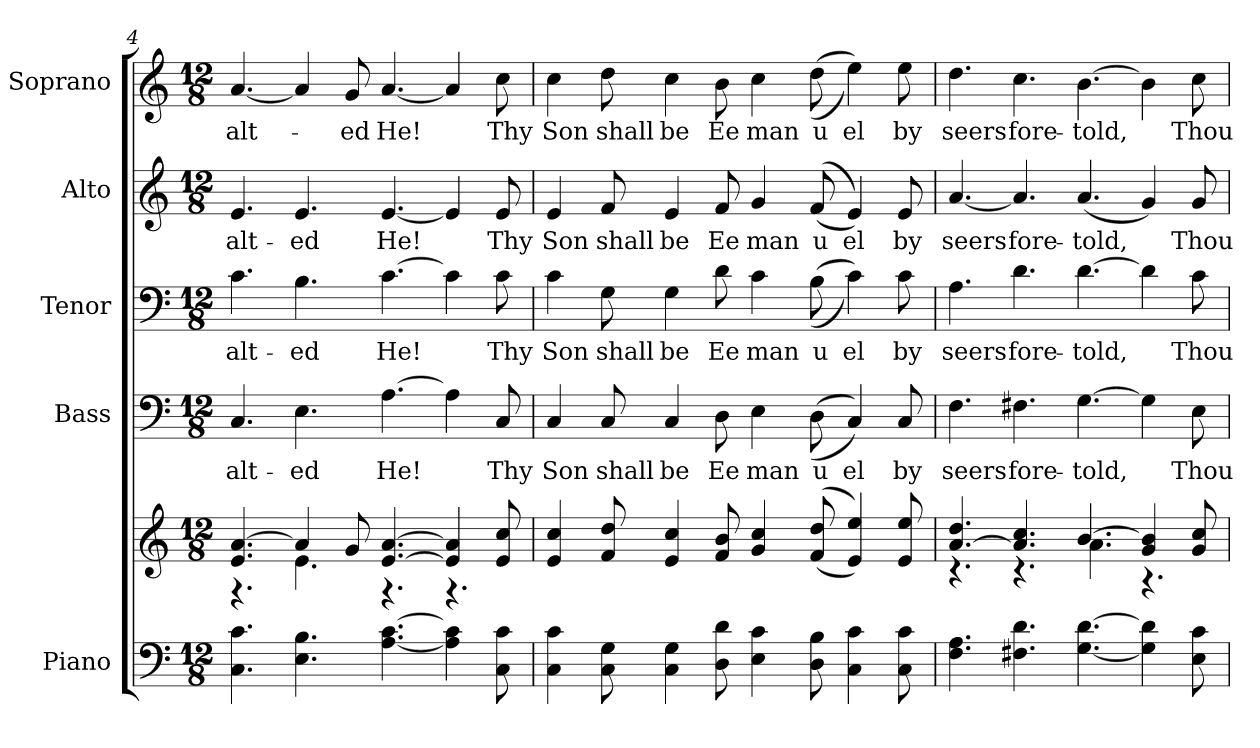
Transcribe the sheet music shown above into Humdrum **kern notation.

**kern	**kern	**kern	**text	**kern	**text	**kern	**text	**kern	**text
*part5	*part5	*part4	*part4	*part3	*part3	*part2	*part2	*part1	*part1
*staff6	*staff5	*staff4	*staff4	*staff3	*staff3	*staff2	*staff2	*staff1	*staff1
*I"Piano	*	*I"Bass	*	*I"Tenor	*	*I"Alto	*	*I"Soprano	*
*I'Pno.	*	*I'B.	*	*I'T.	*	*I'A.	*	*I'S.	*
!!LO:PB:g=z
*clefF4	*clefG2	*clefF4	*	*clefF4	*	*clefG2	*	*clefG2	*
*k[]	*k[]	*k[]	*	*k[]	*	*k[]	*	*k[]	*
*C:	*C:	*C:	*	*C:	*	*C:	*	*C:	*
*M12/8	*M12/8	*M12/8	*	*M12/8	*	*M12/8	*	*M12/8	*
=4	=4	=4	=4	=4	=4	=4	=4	=4	=4
*	*^	*	*	*	*	*	*	*	*
!	!	!	!	!LO:LY:b:color=#000000	!	!	!	!	!	!
!	!	!	!	!	!	!LO:LY:b:color=#000000	!	!	!	!
!	!	!	!	!	!	!	!	!LO:LY:b:color=#000000	!	!
!	!	!	!	!	!	!	!	!	!	!LO:LY:b:color=#000000
4.Ci\ 4.ci	4.ei/ [>4.ai	4.r	4.Ci/	-alt-	4.ci\	-alt-	4.ei/	-alt-	[<4.ai/	-alt-
!	!	!	!	!LO:LY:b:color=#000000	!	!	!	!	!	!
!	!	!	!	!	!	!LO:LY:b:color=#000000	!	!	!	!
!	!	!	!	!	!	!	!	!LO:LY:b:color=#000000	!	!
4.Ei\ 4.Bi	4ai/]	4.ei\	4.Ei\	-ed	4.Bi\	-ed	4.ei/	-ed	4ai/]	.
!	!	!	!	!	!	!	!	!	!	!LO:LY:b:color=#000000
.	8gi/	.	.	.	.	.	.	.	8gi/	-ed
!	!	!	!	!LO:LY:b:color=#000000	!	!	!	!	!	!
!	!	!	!	!	!	!LO:LY:b:color=#000000	!	!	!	!
!	!	!	!	!	!	!	!	!LO:LY:b:color=#000000	!	!
!	!	!	!	!	!	!	!	!	!	!LO:LY:b:color=#000000
[<4.Ai\ [>4.ci	[>4.ei/ [>4.ai	4.r	[>4.Ai\	He!	[>4.ci\	He!	[<4.ei/	He!	[<4.ai/	He!
4Ai\] 4ci]	4ei/] 4ai]	4.r	4Ai\]	.	4ci\]	.	4ei/]	.	4ai/]	.
!	!	!	!	!LO:LY:b:color=#000000	!	!	!	!	!	!
!	!	!	!	!	!	!LO:LY:b:color=#000000	!	!	!	!
!	!	!	!	!	!	!	!	!LO:LY:b:color=#000000	!	!
!	!	!	!	!	!	!	!	!	!	!LO:LY:b:color=#000000
8Ci\ 8ci	8ei/ 8cci	.	8Ci/	Thy	8ci\	Thy	8ei/	Thy	8cci\	Thy
*	*v	*v	*	*	*	*	*	*	*	*
!!LO:PB:g=z
=5	=5	=5	=5	=5	=5	=5	=5	=5	=5
!	!	!	!LO:LY:b:color=#000000	!	!	!	!	!	!
!	!	!	!	!	!LO:LY:b:color=#000000	!	!	!	!
!	!	!	!	!	!	!	!LO:LY:b:color=#000000	!	!
!	!	!	!	!	!	!	!	!	!LO:LY:b:color=#000000
4Ci\ 4ci	4ei/ 4cci	4Ci/	Son	4ci\	Son	4ei/	Son	4cci\	Son
!	!	!	!LO:LY:b:color=#000000	!	!	!	!	!	!
!	!	!	!	!	!LO:LY:b:color=#000000	!	!	!	!
!	!	!	!	!	!	!	!LO:LY:b:color=#000000	!	!
!	!	!	!	!	!	!	!	!	!LO:LY:b:color=#000000
8Ci\ 8Gi	8fi/ 8ddi	8Ci/	shall	8Gi\	shall	8fi/	shall	8ddi\	shall
!	!	!	!LO:LY:b:color=#000000	!	!	!	!	!	!
!	!	!	!	!	!LO:LY:b:color=#000000	!	!	!	!
!	!	!	!	!	!	!	!LO:LY:b:color=#000000	!	!
!	!	!	!	!	!	!	!	!	!LO:LY:b:color=#000000
4Ci\ 4Gi	4ei/ 4cci	4Ci/	be	4Gi\	be	4ei/	be	4cci\	be
!	!	!	!LO:LY:b:color=#000000	!	!	!	!	!	!
!	!	!	!	!	!LO:LY:b:color=#000000	!	!	!	!
!	!	!	!	!	!	!	!LO:LY:b:color=#000000	!	!
!	!	!	!	!	!	!	!	!	!LO:LY:b:color=#000000
8Di\ 8di	8fi/ 8bi	8Di\	Ee	8di\	Ee	8fi/	Ee	8bi\	Ee
!	!	!	!LO:LY:b:color=#000000	!	!	!	!	!	!
!	!	!	!	!	!LO:LY:b:color=#000000	!	!	!	!
!	!	!	!	!	!	!	!LO:LY:b:color=#000000	!	!
!	!	!	!	!	!	!	!	!	!LO:LY:b:color=#000000
4Ei\ 4ci	4gi/ 4cci	4Ei\	man	4ci\	man	4gi/	man	4cci\	man
!	!	!	!LO:LY:b:color=#000000	!	!	!	!	!	!
!	!	!	!	!	!LO:LY:b:color=#000000	!	!	!	!
!	!	!	!	!	!	!	!LO:LY:b:color=#000000	!	!
!	!	!	!	!	!	!	!	!	!LO:LY:b:color=#000000
8Di\ 8Bi	((8fi/ 8ddi	((8Di\	u	((8Bi\	u	((8fi/	u	((8ddi\	u
!	!	!	!LO:LY:b:color=#000000	!	!	!	!	!	!
!	!	!	!	!	!LO:LY:b:color=#000000	!	!	!	!
!	!	!	!	!	!	!	!LO:LY:b:color=#000000	!	!
!	!	!	!	!	!	!	!	!	!LO:LY:b:color=#000000
4Ci\ 4ci	4ei/ 4eei))	4Ci/))	el	4ci\))	el	4ei/))	el	4eei\))	el
!	!	!	!LO:LY:b:color=#000000	!	!	!	!	!	!
!	!	!	!	!	!LO:LY:b:color=#000000	!	!	!	!
!	!	!	!	!	!	!	!LO:LY:b:color=#000000	!	!
!	!	!	!	!	!	!	!	!	!LO:LY:b:color=#000000
8Ci\ 8ci	8ei/ 8eei	8Ci/	by	8ci\	by	8ei/	by	8eei\	by
!!LO:PB:g=z
=6	=6	=6	=6	=6	=6	=6	=6	=6	=6
*	*^	*	*	*	*	*	*	*	*
!	!	!	!	!LO:LY:b:color=#000000	!	!	!	!	!	!
!	!	!	!	!	!	!LO:LY:b:color=#000000	!	!	!	!
!	!	!	!	!	!	!	!	!LO:LY:b:color=#000000	!	!
!	!	!	!	!	!	!	!	!	!	!LO:LY:b:color=#000000
4.Fi\ 4.Ai	[>4.ai/ 4.ddi	4.r	4.Fi\	seers	4.Ai\	seers	[<4.ai/	seers	4.ddi\	seers
!	!	!	!	!LO:LY:b:color=#000000	!	!	!	!	!	!
!	!	!	!	!	!	!LO:LY:b:color=#000000	!	!	!	!
!	!	!	!	!	!	!	!	!LO:LY:b:color=#000000	!	!
!	!	!	!	!	!	!	!	!	!	!LO:LY:b:color=#000000
4.F#Xi\ 4.di	4.ai/] 4.cci	4.r	4.F#Xi\	fore-	4.di\	fore-	4.ai/]	fore-	4.cci\	fore-
!	!	!	!	!LO:LY:b:color=#000000	!	!	!	!	!	!
!	!	!	!	!	!	!LO:LY:b:color=#000000	!	!	!	!
!	!	!	!	!	!	!	!	!LO:LY:b:color=#000000	!	!
!	!	!	!	!	!	!	!	!	!	!LO:LY:b:color=#000000
[<4.Gi\ [>4.di	[>4.bi/	4.ai\	[>4.Gi\	-told,	[>4.di\	-told,	(4.ai/	-told,	[>4.bi\	-told,
4Gi\] 4di]	4gi/ 4bi]	4.r	4Gi\]	.	4di\]	.	4gi/)	.	4bi\]	.
!	!	!	!	!LO:LY:b:color=#000000	!	!	!	!	!	!
!	!	!	!	!	!	!LO:LY:b:color=#000000	!	!	!	!
!	!	!	!	!	!	!	!	!LO:LY:b:color=#000000	!	!
!	!	!	!	!	!	!	!	!	!	!LO:LY:b:color=#000000
8Ei\ 8ci	8gi/ 8cci	.	8Ei\	Thou	8ci\	Thou	8gi/	Thou	8cci\	Thou
*	*v	*v	*	*	*	*	*	*	*	*
=	=	=	=	=	=	=	=	=	=
*-	*-	*-	*-	*-	*-	*-	*-	*-	*-
